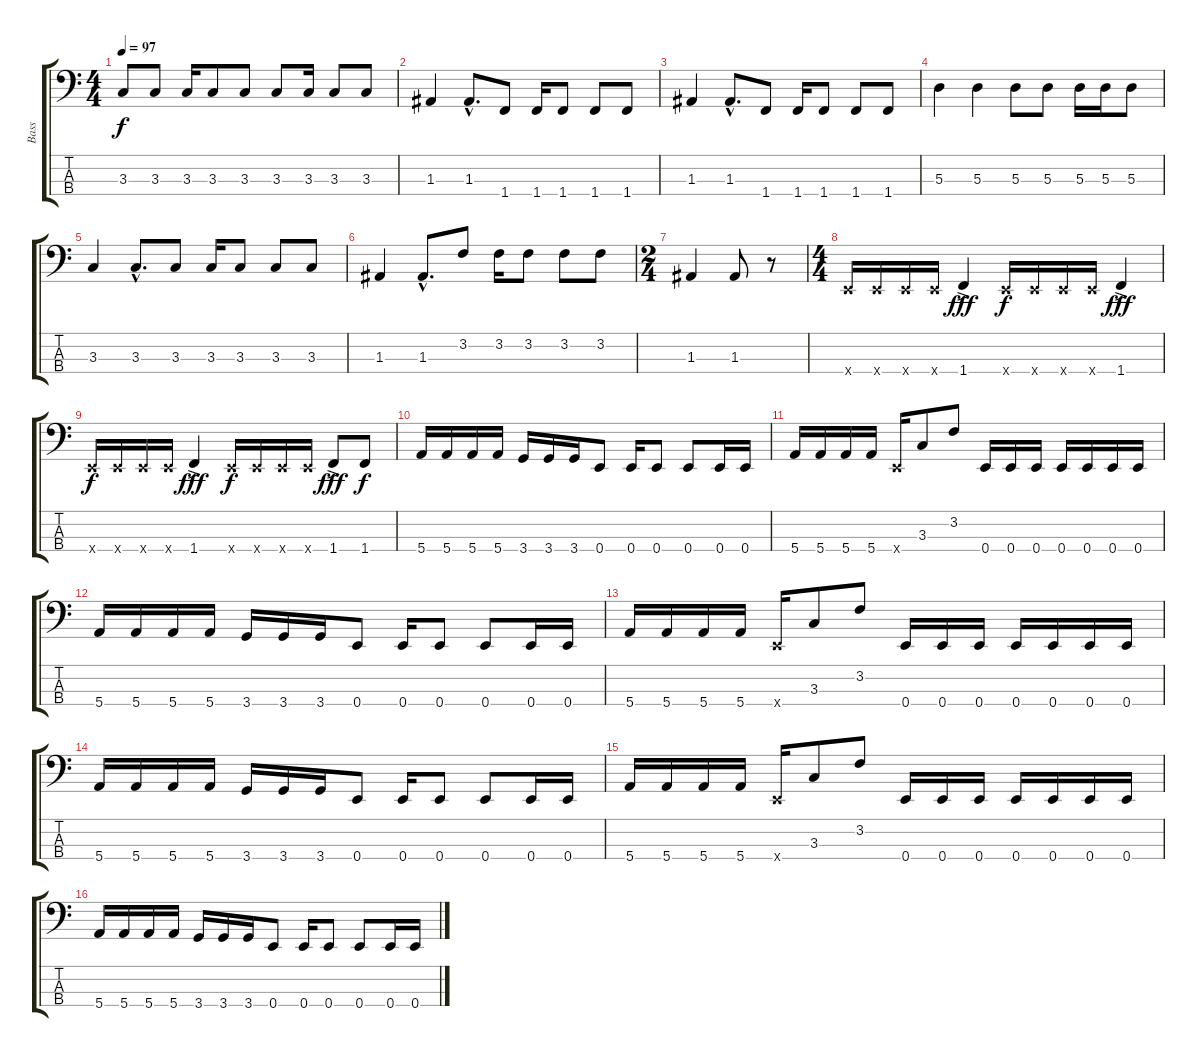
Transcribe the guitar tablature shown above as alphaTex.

\track ("Bass" "Bass") {instrument electricbasspick}
\staff {score tabs}
\tuning (G2 D2 A1 E1) {hide}
\ts (4 4)
\tempo 97
\clef f4
\ks c
3.3.8{dy f} 3.3.8 3.3.16 3.3.8 3.3.8 3.3.8 3.3.16 3.3.8 3.3.8 |
1.3.4 1.3{hac}.8{d} 1.4.8 1.4.16 1.4.8 1.4.8 1.4.8 |
1.3.4 1.3{hac}.8{d} 1.4.8 1.4.16 1.4.8 1.4.8 1.4.8 |
5.3.4 5.3.4 5.3.8 5.3.8 5.3.16 5.3.16 5.3.8 |
3.3.4 3.3{hac}.8{d} 3.3.8 3.3.16 3.3.8 3.3.8 3.3.8 |
1.3.4 1.3{hac}.8{d} 3.2.8 3.2.16 3.2.8 3.2.8 3.2.8 |
\ts (2 4)
1.3.4 1.3.8 r.8 |
\ts (4 4)
0.4{x}.16 0.4{x}.16 0.4{x}.16 0.4{x}.16 1.4{ac}.4{dy fff} 0.4{x}.16{dy f} 0.4{x}.16 0.4{x}.16 0.4{x}.16 1.4{ac}.4{dy fff} |
0.4{x}.16{dy f} 0.4{x}.16 0.4{x}.16 0.4{x}.16 1.4{ac}.4{dy fff} 0.4{x}.16{dy f} 0.4{x}.16 0.4{x}.16 0.4{x}.16 1.4{ac}.8{dy fff} 1.4.8{dy f} |
5.4.16 5.4.16 5.4.16 5.4.16 3.4.16 3.4.16 3.4.16 0.4.8 0.4.16 0.4.8 0.4.8 0.4.16 0.4.16 |
5.4.16 5.4.16 5.4.16 5.4.16 0.4{x}.16 3.3.8 3.2.8 0.4.16 0.4.16 0.4.16 0.4.16 0.4.16 0.4.16 0.4.16 |
5.4.16 5.4.16 5.4.16 5.4.16 3.4.16 3.4.16 3.4.16 0.4.8 0.4.16 0.4.8 0.4.8 0.4.16 0.4.16 |
5.4.16 5.4.16 5.4.16 5.4.16 0.4{x}.16 3.3.8 3.2.8 0.4.16 0.4.16 0.4.16 0.4.16 0.4.16 0.4.16 0.4.16 |
5.4.16 5.4.16 5.4.16 5.4.16 3.4.16 3.4.16 3.4.16 0.4.8 0.4.16 0.4.8 0.4.8 0.4.16 0.4.16 |
5.4.16 5.4.16 5.4.16 5.4.16 0.4{x}.16 3.3.8 3.2.8 0.4.16 0.4.16 0.4.16 0.4.16 0.4.16 0.4.16 0.4.16 |
5.4.16 5.4.16 5.4.16 5.4.16 3.4.16 3.4.16 3.4.16 0.4.8 0.4.16 0.4.8 0.4.8 0.4.16 0.4.16
